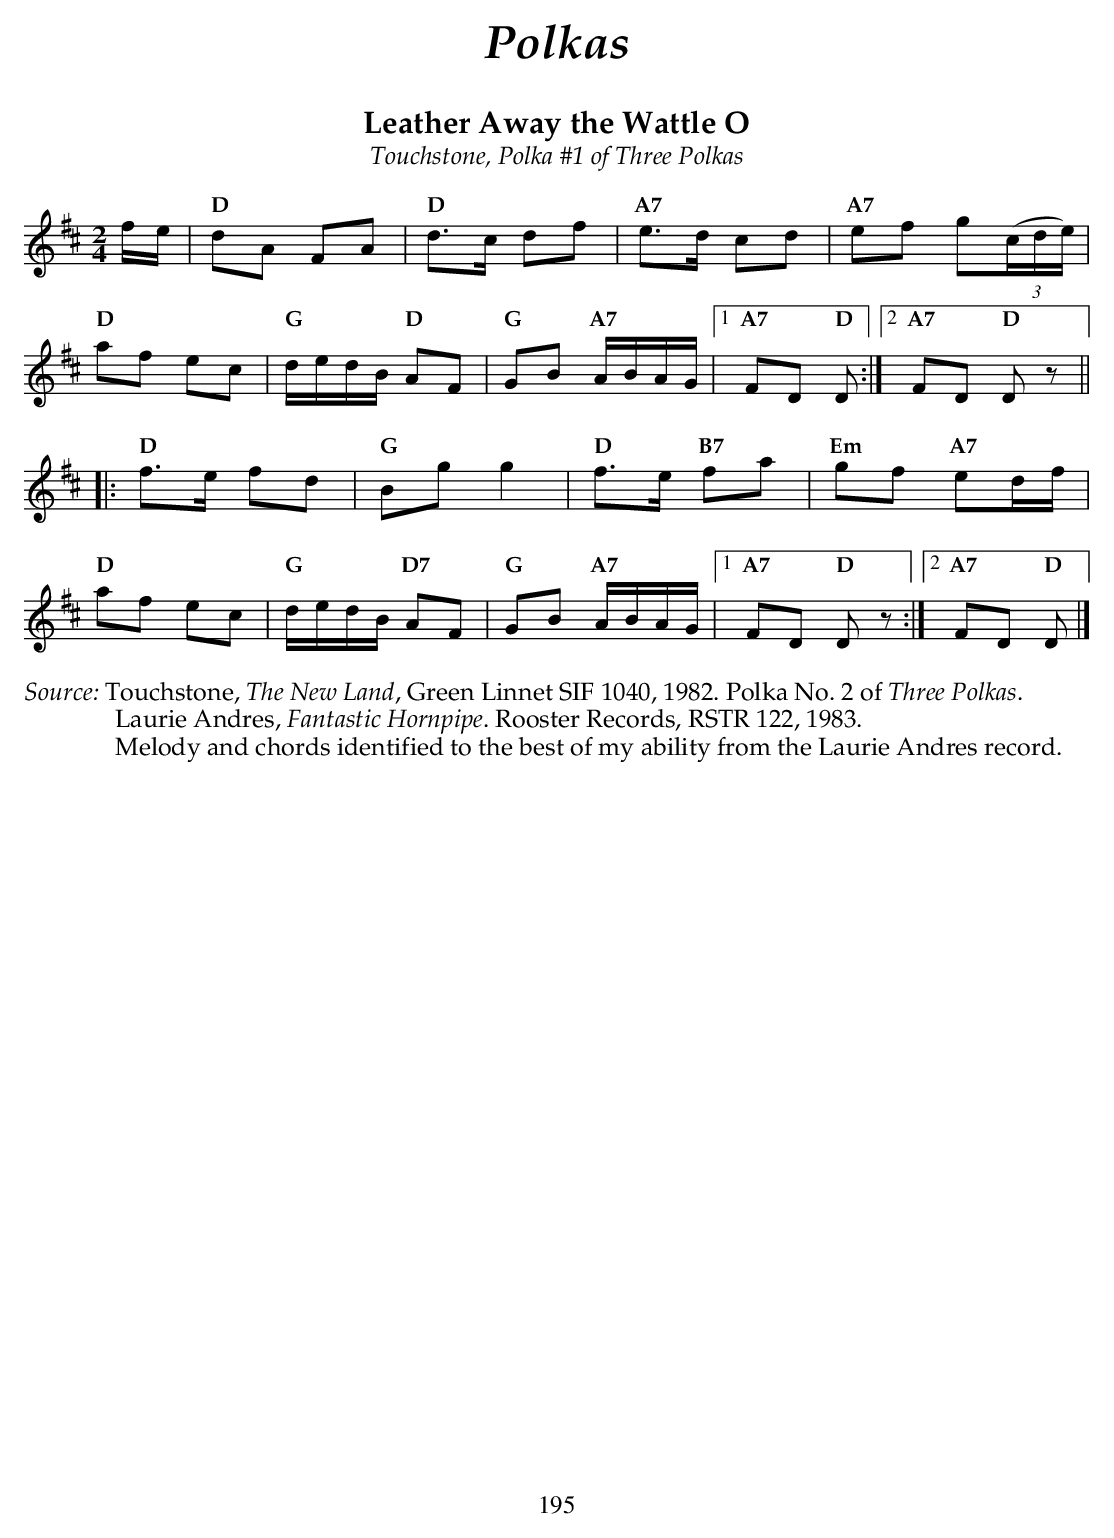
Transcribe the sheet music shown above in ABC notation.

X:1
T:Leather Away the Wattle O
T:Touchstone, Polka #1 of Three Polkas
M:2/4
L:1/8
K:D
   f/e/ |\
   "D" dA FA     | "D" d>c df           | "A7" e>d cd          | "A7" ef g((3c/d/e/) |
   "D" af ec     | "G" d/e/d/B/ "D" AF  | "G" GB "A7" A/B/A/G/ |1 "A7" FD "D" D :|2 "A7" FD "D" Dz ||
|: "D" f>e fd    | "G" Bg g2            | "D" f>e "B7" fa      | "Em" gf "A7" ed/f/ |
   "D" af ec     | "G" d/e/d/B/ "D7" AF | "G" GB "A7" A/B/A/G/ |1 "A7" FD "D" Dz :|2 "A7" FD "D" D |]
